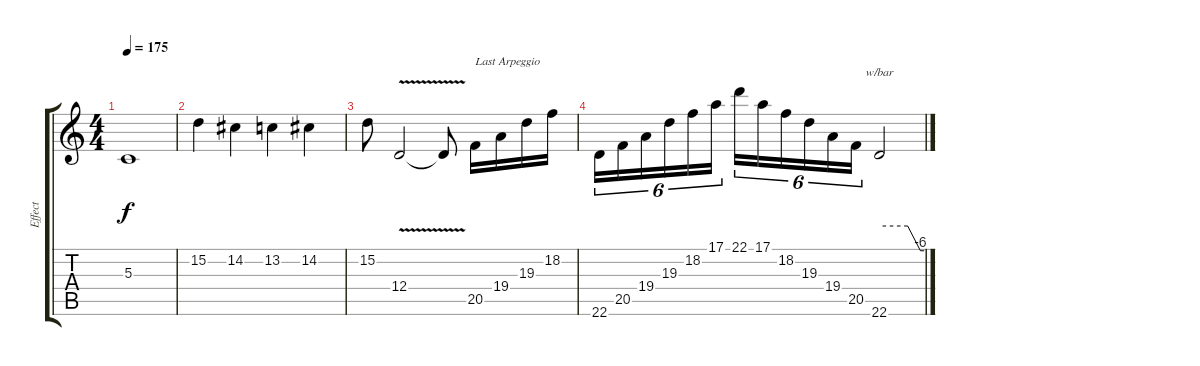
\track ("Effect" "Effect") {instrument tremolostrings}
\staff {score tabs}
\tuning (E4 B3 G3 D3 A2 E2) {hide}
\ts (4 4)
\tempo 175
\clef g2
\ks c
5.3{t}.1{dy f} |
15.2.4 14.2.4 13.2.4 14.2.4 |
15.2.8 12.4{v}.2 12.4{t}.8 20.5.16{txt "Last Arpeggio"} 19.4.16 19.3.16 18.2.16 |
22.6.16{tu (6 4)} 20.5.16{tu (6 4)} 19.4.16{tu (6 4)} 19.3.16{tu (6 4)} 18.2.16{tu (6 4)} 17.1.16{tu (6 4)} 22.1.16{tu (6 4)} 17.1.16{tu (6 4)} 18.2.16{tu (6 4)} 19.3.16{tu (6 4)} 19.4.16{tu (6 4)} 20.5.16{tu (6 4)} 22.6.2{tbe (custom default 0 0 38 0 55 -24 60 -24)}
